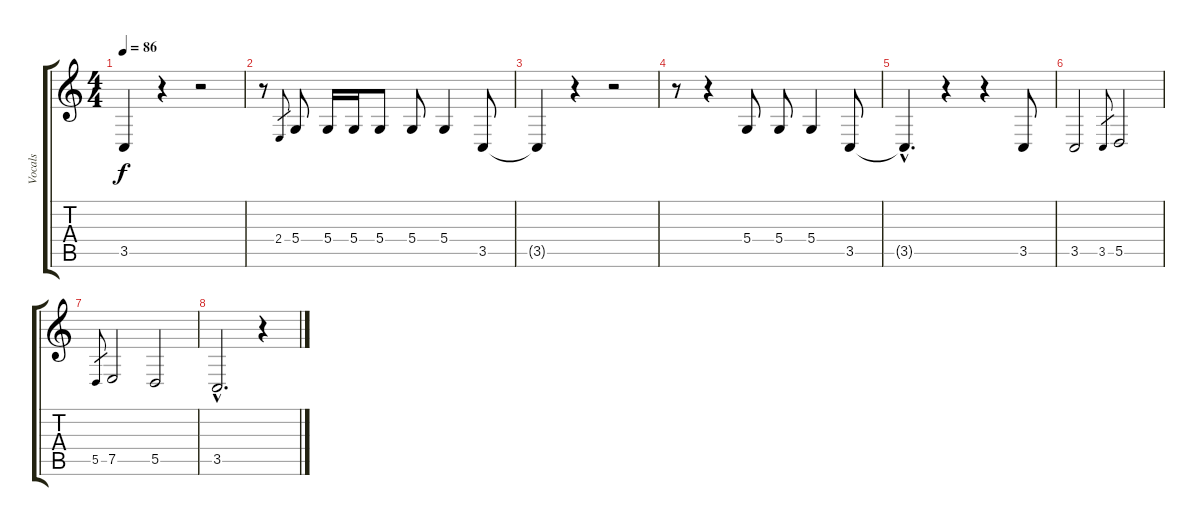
\track ("Vocals" "Vocals") {instrument bagpipe}
\staff {score tabs}
\tuning (E4 B3 G3 D3 A2 E2) {hide}
\ts (4 4)
\tempo 86
\clef g2
\ks c
3.5{t}.4{dy f} r.4 r.2 |
r.8 2.4.8{gr} 5.4.8 5.4.16 5.4.16 5.4.8 5.4.8 5.4.4 3.5.8 |
3.5{t}.4 r.4 r.2 |
r.8 r.4 5.4.8 5.4.8 5.4.4 3.5.8 |
3.5{hac t}.4{d} r.4 r.4 3.5.8 |
3.5.2 3.5.8{gr} 5.5.2 |
5.5.8{gr} 7.5.2 5.5.2 |
3.5{hac}.2{d} r.4
